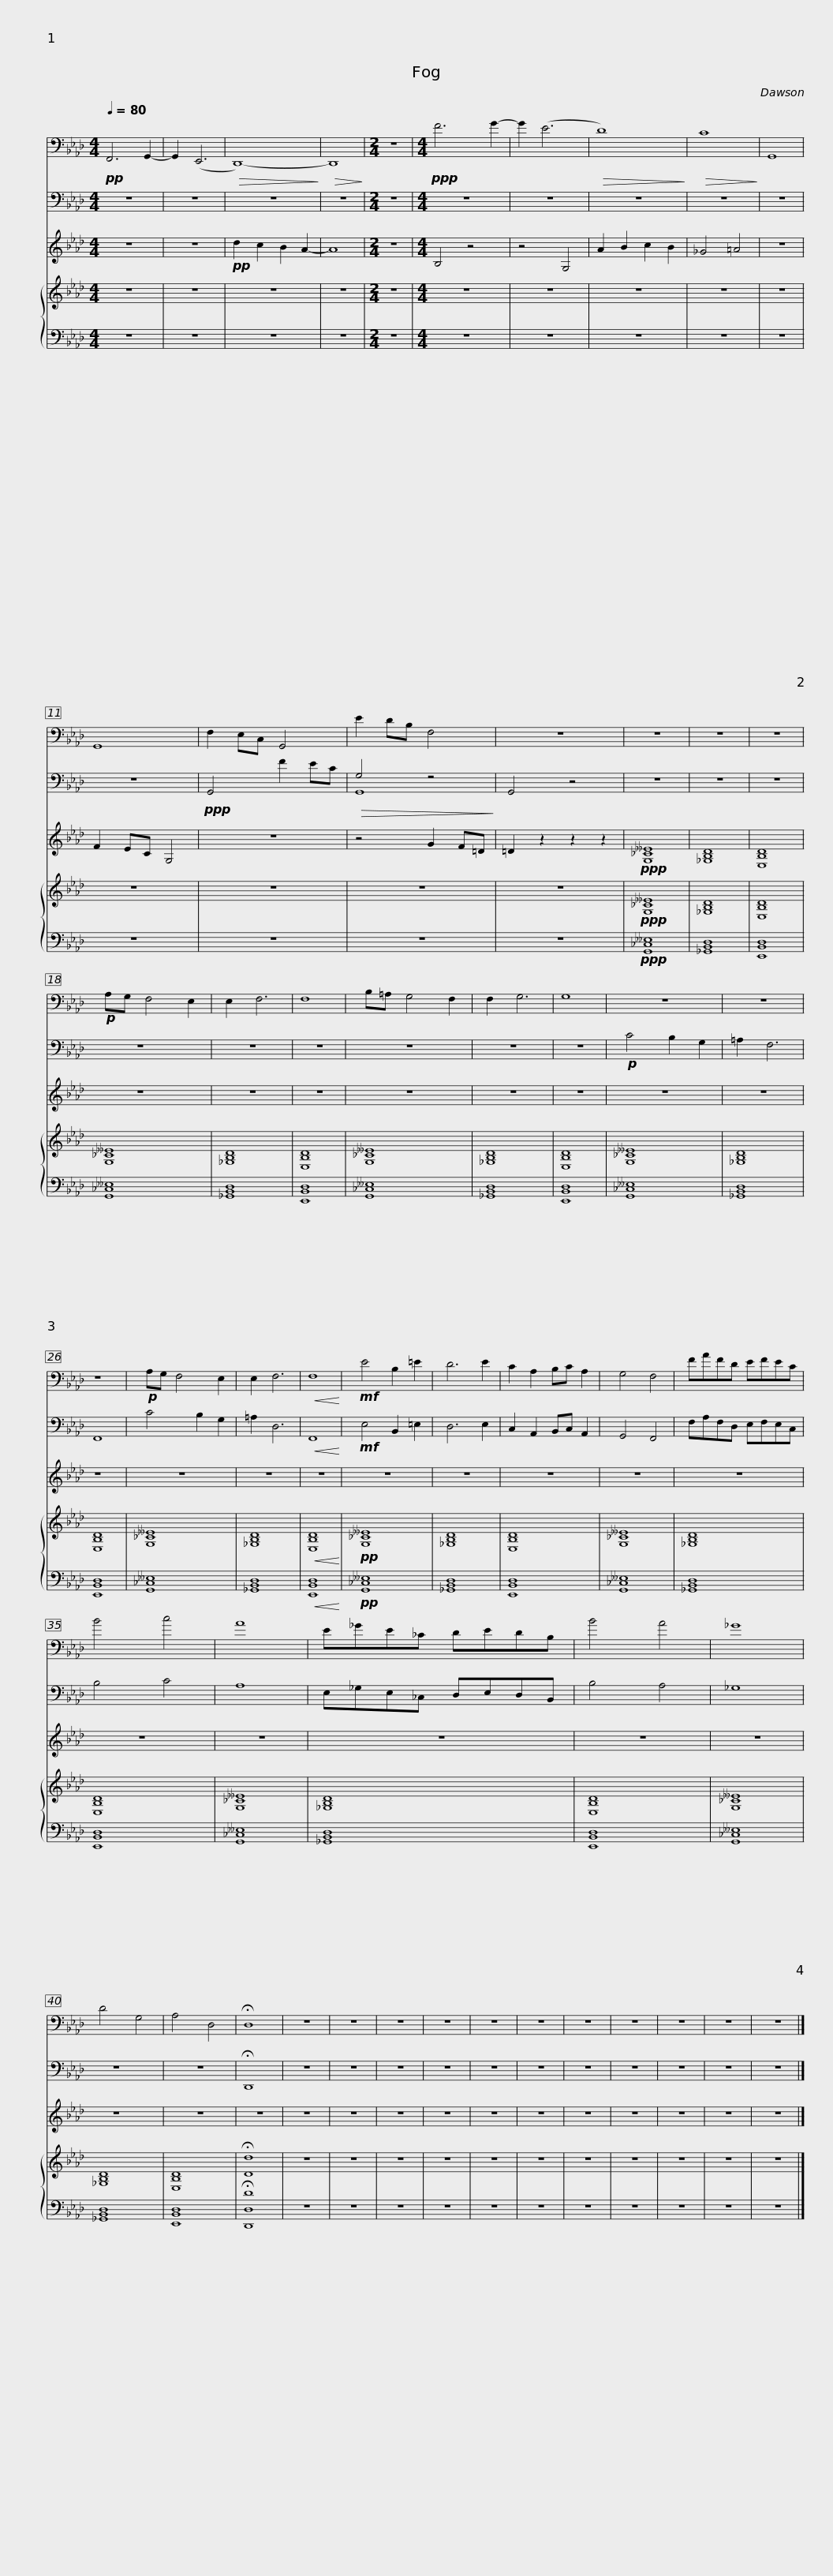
X:1
%%score 1 ( 2 3 ) 4 { 5 | 6 }
L:1/8
Q:1/4=80
M:4/4
I:linebreak $
K:Ab
V:1 bass
V:2 bass
V:3 bass
V:4 treble transpose=24
V:5 treble
V:6 bass
V:1
!pp! F,,6 G,,2- | G,,2 (E,,6 |!>(! D,,8-)!>)! |!>(! D,,8!>)! |[M:2/4] z4 | %5
[M:4/4]!ppp! F6 G2- | G2 (E6 |!>(! D8)!>)! |!>(! C8!>)! | G,,8 |$ %10
 G,,8 | F,2 E,C, G,,4 | E2 DB, F,4 | z8 | z8 | %15
 z8 | z8 |!p! A,G, F,4 E,2 |$ E,2 F,6 | F,8 | %20
 B,=A, G,4 F,2 | F,2 G,6 | G,8 | z8 | z8 | %25
 z8 |!p! A,G, F,4 E,2 | E,2 F,6 |$!<(! F,8!<)! |!mf! E4 B,2 =E2 | %30
 D6 E2 | C2 A,2 B,C A,2 | G,4 F,4 | FAFD EFEC | B4 c4 | %35
 A8 |$ E_GE_C DEDB, | B4 A4 | _G8 | D4 G,4 | %40
 A,4 D,4 | !fermata!D,8 | z8 | z8 | z8 | %45
 z8 | z8 | z8 |$ z8 | z8 | %50
 z8 | z8 | z8 |] %53
V:2
 z8 | z8 | z8 | z8 |[M:2/4] z4 | %5
[M:4/4] z8 | z8 | z8 | z8 | z8 |$ %10
 z8 |!ppp! G,,4 F2 EC |!>(! G,4 z4!>)! | G,,4 z4 | z8 | %15
 z8 | z8 | z8 |$ z8 | z8 | %20
 z8 | z8 | z8 |!p! C4 B,2 G,2 | =A,2 F,6 | %25
 F,,8 | C4 B,2 G,2 | =A,2 D,6 |$!<(! F,,8!<)! |!mf! E,4 B,,2 =E,2 | %30
 D,6 E,2 | C,2 A,,2 B,,C, A,,2 | G,,4 F,,4 | F,A,F,D, E,F,E,C, | B,4 C4 | %35
 A,8 |$ E,_G,E,_C, D,E,D,B,, | B,4 A,4 | _G,8 | z8 | %40
 z8 | !fermata!D,,8 | z8 | z8 | z8 | %45
 z8 | z8 | z8 |$ z8 | z8 | %50
 z8 | z8 | z8 |] %53
V:3
 x8 | x8 | x8 | x8 |[M:2/4] x4 | %5
[M:4/4] x8 | x8 | x8 | x8 | x8 |$ %10
 x8 | x8 | G,,8- | x8 | x8 | %15
 x8 | x8 | x8 |$ x8 | x8 | %20
 x8 | x8 | x8 | x8 | x8 | %25
 x8 | x8 | x8 |$ x8 | x8 | %30
 x8 | x8 | x8 | x8 | x8 | %35
 x8 |$ x8 | x8 | x8 | x8 | %40
 x8 | x8 | x8 | x8 | x8 | %45
 x8 | x8 | x8 |$ x8 | x8 | %50
 x8 | x8 | x8 |] %53
V:4
 z8 | z8 |!pp! d2 c2 B2 A2- | A8 |[M:2/4] z4 | %5
[M:4/4] B,4 z4 | z4 G,4 | A2 B2 c2 B2 | _G4 =A4 | z8 |$ %10
 F2 EC G,4 | z8 | z4 G2 F=D | =D2 z2 z2 z2 |!ppp! [G,_C__E]8 | %15
 [_G,B,D]8 | [E,B,D]8 | z8 |$ z8 | z8 | %20
 z8 | z8 | z8 | z8 | z8 | %25
 z8 | z8 | z8 |$ z8 | z8 | %30
 z8 | z8 | z8 | z8 | z8 | %35
 z8 |$ z8 | z8 | z8 | z8 | %40
 z8 | z8 | z8 | z8 | z8 | %45
 z8 | z8 | z8 |$ z8 | z8 | %50
 z8 | z8 | z8 |] %53
V:5
 z8 | z8 | z8 | z8 |[M:2/4] z4 | %5
[M:4/4] z8 | z8 | z8 | z8 | z8 |$ %10
 z8 | z8 | z8 | z8 |!ppp! [G,_C__E]8 | %15
 [_G,B,D]8 | [E,B,D]8 | [G,_C__E]8 |$ [_G,B,D]8 | [E,B,D]8 | %20
 [G,_C__E]8 | [_G,B,D]8 | [E,B,D]8 | [G,_C__E]8 | [_G,B,D]8 | %25
 [E,B,D]8 | [G,_C__E]8 | [_G,B,D]8 |$!<(! [E,B,D]8!<)! |!pp! [G,_C__E]8 | %30
 [_G,B,D]8 | [E,B,D]8 | [G,_C__E]8 | [_G,B,D]8 | [E,B,D]8 | %35
 [G,_C__E]8 |$ [_G,B,D]8 | [E,B,D]8 | [G,_C__E]8 | [_G,B,D]8 | %40
 [E,B,D]8 | !fermata![Dd]8 | z8 | z8 | z8 | %45
 z8 | z8 | z8 |$ z8 | z8 | %50
 z8 | z8 | z8 |] %53
V:6
 z8 | z8 | z8 | z8 |[M:2/4] z4 | %5
[M:4/4] z8 | z8 | z8 | z8 | z8 |$ %10
 z8 | z8 | z8 | z8 |!ppp! [G,,_C,__E,]8 | %15
 [_G,,B,,D,]8 | [E,,B,,D,]8 | [G,,_C,__E,]8 |$ [_G,,B,,D,]8 | [E,,B,,D,]8 | %20
 [G,,_C,__E,]8 | [_G,,B,,D,]8 | [E,,B,,D,]8 | [G,,_C,__E,]8 | [_G,,B,,D,]8 | %25
 [E,,B,,D,]8 | [G,,_C,__E,]8 | [_G,,B,,D,]8 |$!<(! [E,,B,,D,]8!<)! |!pp! [G,,_C,__E,]8 | %30
 [_G,,B,,D,]8 | [E,,B,,D,]8 | [G,,_C,__E,]8 | [_G,,B,,D,]8 | [E,,B,,D,]8 | %35
 [G,,_C,__E,]8 |$ [_G,,B,,D,]8 | [E,,B,,D,]8 | [G,,_C,__E,]8 | [_G,,B,,D,]8 | %40
 [E,,B,,D,]8 | !fermata![D,,D,D]8 | z8 | z8 | z8 | %45
 z8 | z8 | z8 |$ z8 | z8 | %50
 z8 | z8 | z8 |] %53
